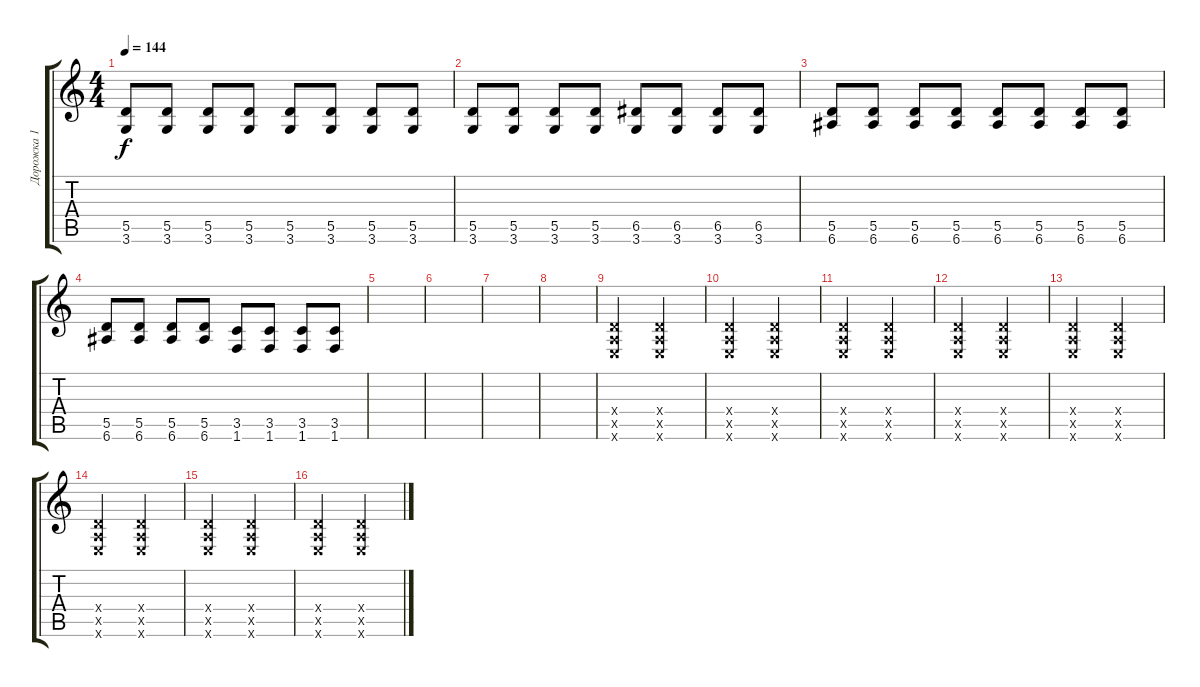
\track ("Дорожка 1" "Дорожка 1") {instrument distortionguitar}
\staff {score tabs}
\tuning (E4 B3 G3 D3 A2 E2) {hide}
\ts (4 4)
\tempo 144
\clef g2
\ks c
(5.5 3.6).8{dy f} (5.5 3.6).8 (5.5 3.6).8 (5.5 3.6).8 (5.5 3.6).8 (5.5 3.6).8 (5.5 3.6).8 (5.5 3.6).8 |
(5.5 3.6).8 (5.5 3.6).8 (5.5 3.6).8 (5.5 3.6).8 (6.5 3.6).8 (6.5 3.6).8 (6.5 3.6).8 (6.5 3.6).8 |
(5.5 6.6).8 (5.5 6.6).8 (5.5 6.6).8 (5.5 6.6).8 (5.5 6.6).8 (5.5 6.6).8 (5.5 6.6).8 (5.5 6.6).8 |
(5.5 6.6).8 (5.5 6.6).8 (5.5 6.6).8 (5.5 6.6).8 (3.5 1.6).8 (3.5 1.6).8 (3.5 1.6).8 (3.5 1.6).8 |
|
|
|
|
(0.4{x} 0.5{x} 0.6{x}).2 (0.4{x} 0.5{x} 0.6{x}).2 |
(0.4{x} 0.5{x} 0.6{x}).2 (0.4{x} 0.5{x} 0.6{x}).2 |
(0.4{x} 0.5{x} 0.6{x}).2 (0.4{x} 0.5{x} 0.6{x}).2 |
(0.4{x} 0.5{x} 0.6{x}).2 (0.4{x} 0.5{x} 0.6{x}).2 |
(0.4{x} 0.5{x} 0.6{x}).2 (0.4{x} 0.5{x} 0.6{x}).2 |
(0.4{x} 0.5{x} 0.6{x}).2 (0.4{x} 0.5{x} 0.6{x}).2 |
(0.4{x} 0.5{x} 0.6{x}).2 (0.4{x} 0.5{x} 0.6{x}).2 |
(0.4{x} 0.5{x} 0.6{x}).2 (0.4{x} 0.5{x} 0.6{x}).2
